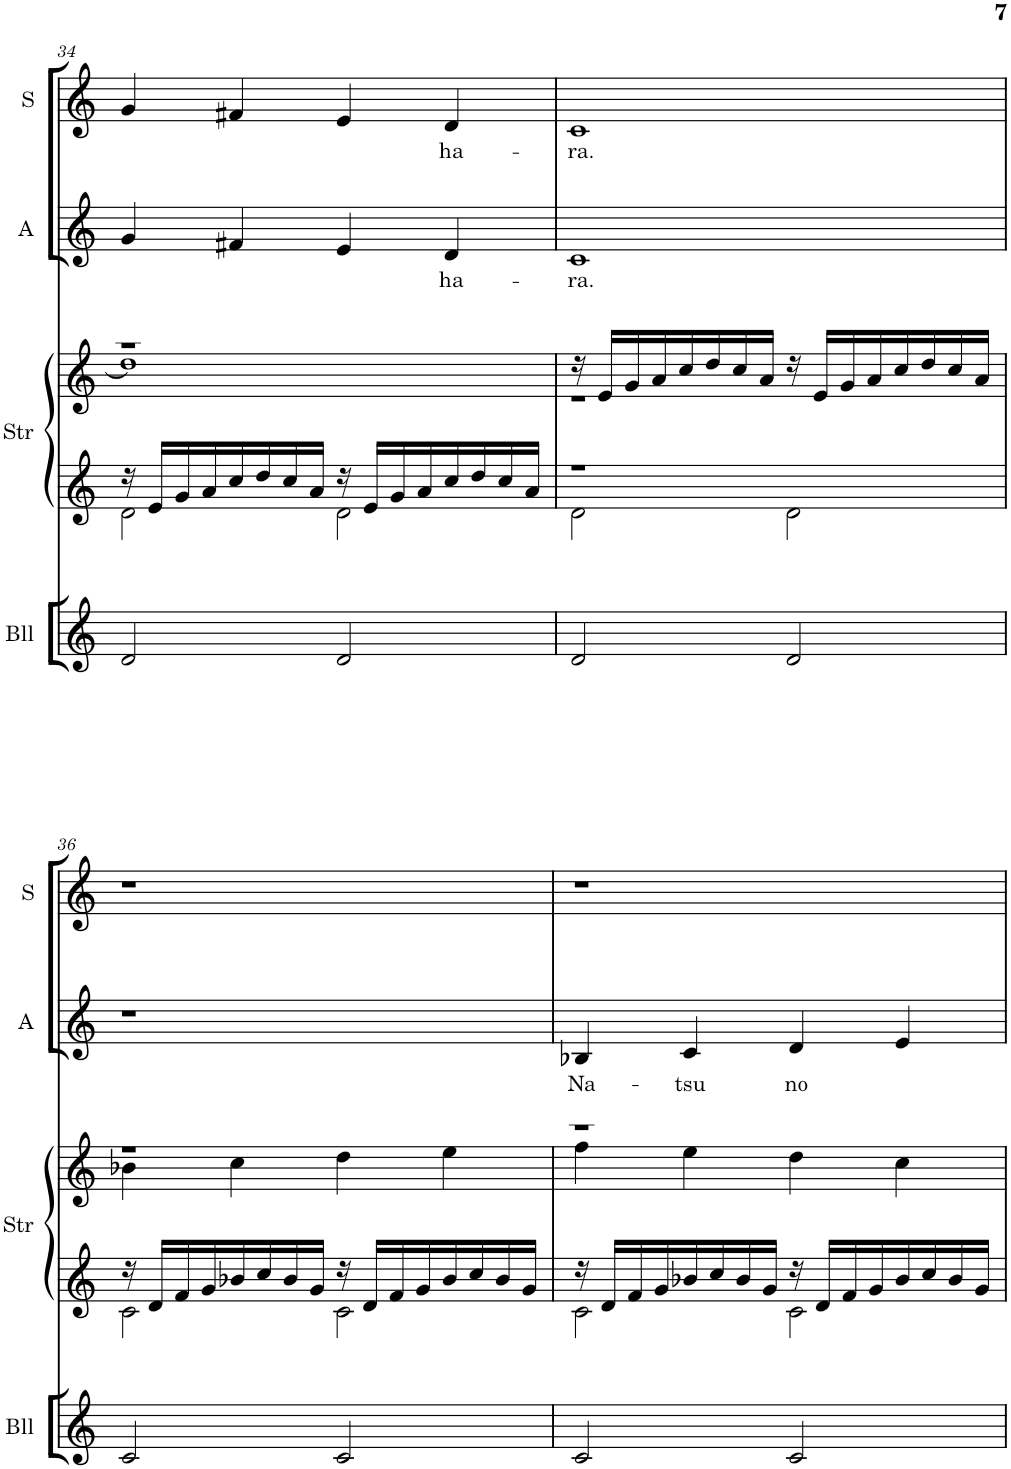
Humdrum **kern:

**kern	**kern	**kern	**kern	**text	**kern	**text
*part4	*part3	*part3	*part2	*part2	*part1	*part1
*staff5	*staff4	*staff3	*staff2	*staff2	*staff1	*staff1
*I"Bells	*I"Strings	*	*I"Alto	*	*I"Soprano	*
*I'Bll	*I'Str	*	*I'A	*	*I'S	*
!!LO:PB:g=z
*clefG2	*clefG2	*clefG2	*clefG2	*	*clefG2	*
*k[]	*k[]	*k[]	*k[]	*	*k[]	*
*C:	*C:	*C:	*C:	*	*C:	*
*M4/4	*M4/4	*M4/4	*M4/4	*	*M4/4	*
=34	=34	=34	=34	=34	=34	=34
*	*^	*^	*	*	*	*
2d/	16r	2d\	1r	1dd]	4g/	.	4g/	.
.	16e/LL	.	.	.	.	.	.	.
.	16g/	.	.	.	.	.	.	.
.	16a/	.	.	.	.	.	.	.
.	16cc/	.	.	.	4f#X/	.	4f#X/	.
.	16dd/	.	.	.	.	.	.	.
.	16cc/	.	.	.	.	.	.	.
.	16a/JJ	.	.	.	.	.	.	.
2d/	16r	2d\	.	.	4e/	.	4e/	.
.	16e/LL	.	.	.	.	.	.	.
.	16g/	.	.	.	.	.	.	.
.	16a/	.	.	.	.	.	.	.
!	!	!	!	!	!	!LO:LY:b	!	!LO:LY:b
.	16cc/	.	.	.	4d/	ha-	4d/	ha-
.	16dd/	.	.	.	.	.	.	.
.	16cc/	.	.	.	.	.	.	.
.	16a/JJ	.	.	.	.	.	.	.
=35	=35	=35	=35	=35	=35	=35	=35	=35
!	!	!	!	!	!	!LO:LY:b	!	!LO:LY:b
2d/	1r	2d\	16r	1r	1c	-ra.	1c	-ra.
.	.	.	16e/LL	.	.	.	.	.
.	.	.	16g/	.	.	.	.	.
.	.	.	16a/	.	.	.	.	.
.	.	.	16cc/	.	.	.	.	.
.	.	.	16dd/	.	.	.	.	.
.	.	.	16cc/	.	.	.	.	.
.	.	.	16a/JJ	.	.	.	.	.
2d/	.	2d\	16r	.	.	.	.	.
.	.	.	16e/LL	.	.	.	.	.
.	.	.	16g/	.	.	.	.	.
.	.	.	16a/	.	.	.	.	.
.	.	.	16cc/	.	.	.	.	.
.	.	.	16dd/	.	.	.	.	.
.	.	.	16cc/	.	.	.	.	.
.	.	.	16a/JJ	.	.	.	.	.
!!LO:LB:g=z
=36	=36	=36	=36	=36	=36	=36	=36	=36
2c/	16r	2c\	1r	4b-X\	1r	.	1r	.
.	16d/LL	.	.	.	.	.	.	.
.	16f/	.	.	.	.	.	.	.
.	16g/	.	.	.	.	.	.	.
.	16b-X/	.	.	4cc\	.	.	.	.
.	16cc/	.	.	.	.	.	.	.
.	16b-/	.	.	.	.	.	.	.
.	16g/JJ	.	.	.	.	.	.	.
2c/	16r	2c\	.	4dd\	.	.	.	.
.	16d/LL	.	.	.	.	.	.	.
.	16f/	.	.	.	.	.	.	.
.	16g/	.	.	.	.	.	.	.
.	16b-/	.	.	4ee\	.	.	.	.
.	16cc/	.	.	.	.	.	.	.
.	16b-/	.	.	.	.	.	.	.
.	16g/JJ	.	.	.	.	.	.	.
=37	=37	=37	=37	=37	=37	=37	=37	=37
!	!	!	!	!	!	!LO:LY:b	!	!
2c/	16r	2c\	1r	4ff\	4B-X/	Na-	1r	.
.	16d/LL	.	.	.	.	.	.	.
.	16f/	.	.	.	.	.	.	.
.	16g/	.	.	.	.	.	.	.
!	!	!	!	!	!	!LO:LY:b	!	!
.	16b-X/	.	.	4ee\	4c/	-tsu	.	.
.	16cc/	.	.	.	.	.	.	.
.	16b-/	.	.	.	.	.	.	.
.	16g/JJ	.	.	.	.	.	.	.
!	!	!	!	!	!	!LO:LY:b	!	!
2c/	16r	2c\	.	4dd\	4d/	no	.	.
.	16d/LL	.	.	.	.	.	.	.
.	16f/	.	.	.	.	.	.	.
.	16g/	.	.	.	.	.	.	.
.	16b-/	.	.	4cc\	4e/	.	.	.
.	16cc/	.	.	.	.	.	.	.
.	16b-/	.	.	.	.	.	.	.
.	16g/JJ	.	.	.	.	.	.	.
*	*v	*v	*	*	*	*	*	*
*	*	*v	*v	*	*	*	*
=	=	=	=	=	=	=
*-	*-	*-	*-	*-	*-	*-
